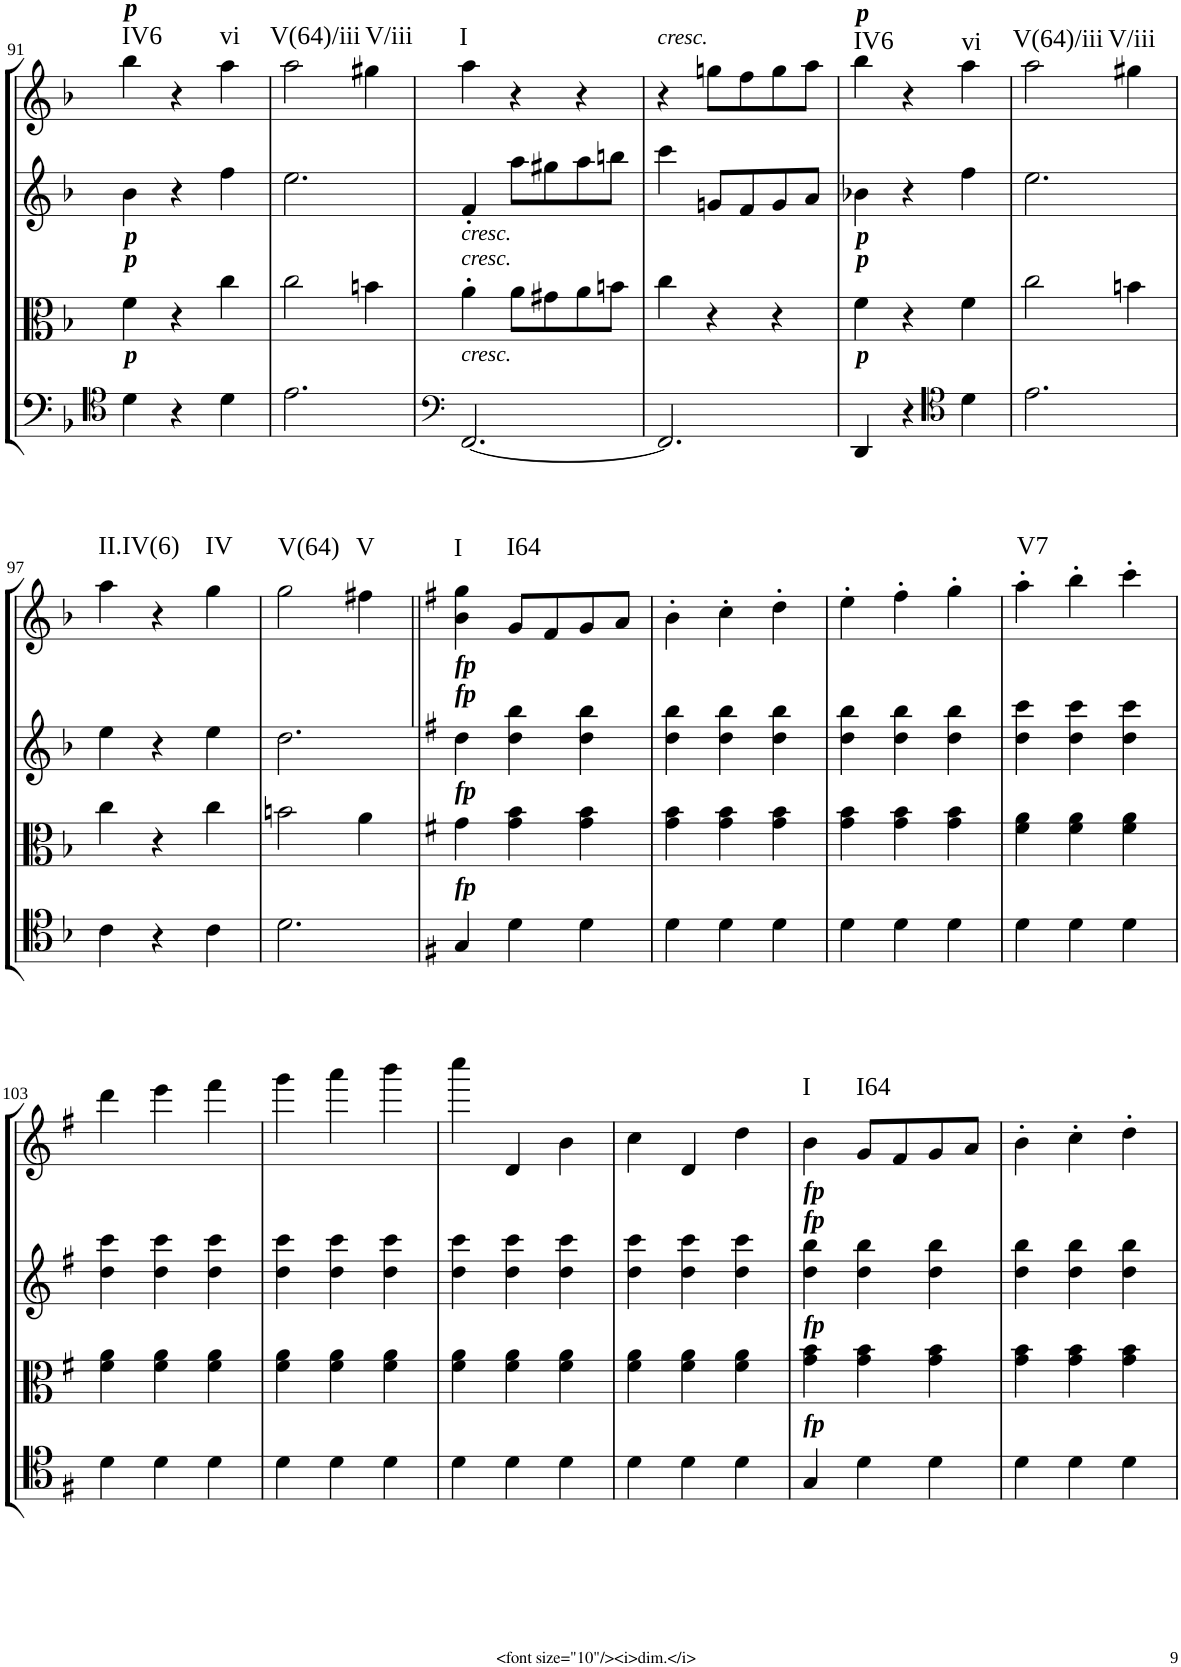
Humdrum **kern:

**kern	**kern	**kern	**kern	**harte
*part4	*part3	*part2	*part1	*part1
*staff4	*staff3	*staff2	*staff1	*
*I"Cello	*I"Viola	*I"2nd Violin	*I"1st Violin	*
*	*I'Vla	*I'Vln	*I'Vln	*
!!LO:PB:g=z
*clefC4	*clefC3	*clefG2	*clefG2	*
*k[b-]	*k[b-]	*k[b-]	*k[b-]	*
*F:	*F:	*F:	*F:	*
*M3/4	*M3/4	*M3/4	*M3/4	*
=91	=91	=91	=91	=91
!	!	!	!LO:TX:a:Bi:t=p	!
!	!LO:TX:a:Bi:t=p	!	!	!
!	!LO:TX:a:Bi:t=p	!	!	!
!LO:TX:a:Bi:t=p	!	!	!	!LO:H:kt=IV6
4d\	4f\	4b-\	4bb-\	N
4r	4r	4r	4r	.
!	!	!	!	!LO:H:kt=vi
4d\	4cc\	4ff\	4aa\	N
=92	=92	=92	=92	=92
!	!	!	!	!LO:H:kt=V(64)/iii
2.e\	2cc\	2.ee\	2aa\	N
!	!	!	!	!LO:H:kt=V/iii
.	4bn\	.	4gg#X\	N
=93	=93	=93	=93	=93
*clefF4	*	*	*	*
!	!	!LO:TX:b:i:t=cresc.	!	!
!	!LO:TX:a:i:t=cresc.	!	!	!
!LO:TX:a:i:t=cresc.	!	!	!	!LO:H:kt=I
[2.FF/	4a'\	4f'/	4aa\	N
.	8a\L	8aa\L	4r	.
.	8g#X\	8gg#X\	.	.
.	8a\	8aa\	4r	.
.	8bn\J	8bbn\J	.	.
=94	=94	=94	=94	=94
!	!	!	!LO:TX:a:i:t=cresc.	!
2.FF/]	4cc\	4ccc\	4r	.
.	4r	8gn/L	8ggn\L	.
.	.	8f/	8ff\	.
.	4r	8g/	8gg\	.
.	.	8a/J	8aa\J	.
=95	=95	=95	=95	=95
!	!	!	!LO:TX:a:Bi:t=p	!
!	!LO:TX:a:Bi:t=p	!	!	!
!	!LO:TX:a:Bi:t=p	!	!	!
!LO:TX:a:Bi:t=p	!	!	!	!LO:H:kt=IV6
4DD/	4f\	4b-X\	4bb-\	N
4r	4r	4r	4r	.
*clefC4	*	*	*	*
!	!	!	!	!LO:H:kt=vi
4d\	4f\	4ff\	4aa\	N
=96	=96	=96	=96	=96
!	!	!	!	!LO:H:kt=V(64)/iii
2.e\	2cc\	2.ee\	2aa\	N
!	!	!	!	!LO:H:kt=V/iii
.	4bn\	.	4gg#X\	N
!!LO:LB:g=z
=97	=97	=97	=97	=97
!	!	!	!	!LO:H:kt=II.IV(6)
4c\	4cc\	4ee\	4aa\	N
4r	4r	4r	4r	.
!	!	!	!	!LO:H:kt=IV
4c\	4cc\	4ee\	4gg\	N
=98	=98	=98	=98	=98
!	!	!	!	!LO:H:kt=V(64)
2.d\	2bn\	2.dd\	2gg\	N
!	!	!	!	!LO:H:kt=V
.	4a\	.	4ff#X\	N
=99||	=99||	=99||	=99||	=99||
*k[f#]	*k[f#]	*k[f#]	*k[f#]	*
*G:	*G:	*G:	*G:	*
!	!	!LO:TX:a:Bi:t=fp	!	!
!	!	!LO:TX:a:Bi:t=fp	!	!
!	!LO:TX:a:Bi:t=fp	!	!	!
!LO:TX:a:Bi:t=fp	!	!	!	!LO:H:kt=I
4G/	4g\	4dd\	4b\ 4gg\	N
!	!	!	!	!LO:H:kt=I64
4d\	4g\ 4b\	4dd\ 4bb\	8g/L	N
.	.	.	8f#/	.
4d\	4g\ 4b\	4dd\ 4bb\	8g/	.
.	.	.	8a/J	.
=100	=100	=100	=100	=100
4d\	4g\ 4b\	4dd\ 4bb\	4b'\	.
4d\	4g\ 4b\	4dd\ 4bb\	4cc'\	.
4d\	4g\ 4b\	4dd\ 4bb\	4dd'\	.
=101	=101	=101	=101	=101
4d\	4g\ 4b\	4dd\ 4bb\	4ee'\	.
4d\	4g\ 4b\	4dd\ 4bb\	4ff#'\	.
4d\	4g\ 4b\	4dd\ 4bb\	4gg'\	.
=102	=102	=102	=102	=102
!	!	!	!	!LO:H:kt=V7
4d\	4f#\ 4a\	4dd\ 4ccc\	4aa'\	N
4d\	4f#\ 4a\	4dd\ 4ccc\	4bb'\	.
4d\	4f#\ 4a\	4dd\ 4ccc\	4ccc'\	.
!!LO:LB:g=z
=103	=103	=103	=103	=103
4d\	4f#\ 4a\	4dd\ 4ccc\	4ddd\	.
4d\	4f#\ 4a\	4dd\ 4ccc\	4eee\	.
4d\	4f#\ 4a\	4dd\ 4ccc\	4fff#\	.
=104	=104	=104	=104	=104
4d\	4f#\ 4a\	4dd\ 4ccc\	4ggg\	.
4d\	4f#\ 4a\	4dd\ 4ccc\	4aaa\	.
4d\	4f#\ 4a\	4dd\ 4ccc\	4bbb\	.
=105	=105	=105	=105	=105
4d\	4f#\ 4a\	4dd\ 4ccc\	4cccc\	.
4d\	4f#\ 4a\	4dd\ 4ccc\	4d/	.
4d\	4f#\ 4a\	4dd\ 4ccc\	4b\	.
=106	=106	=106	=106	=106
4d\	4f#\ 4a\	4dd\ 4ccc\	4cc\	.
4d\	4f#\ 4a\	4dd\ 4ccc\	4d/	.
4d\	4f#\ 4a\	4dd\ 4ccc\	4dd\	.
=107	=107	=107	=107	=107
!	!	!LO:TX:a:Bi:t=fp	!	!
!	!	!LO:TX:a:Bi:t=fp	!	!
!	!LO:TX:a:Bi:t=fp	!	!	!
!LO:TX:a:Bi:t=fp	!	!	!	!LO:H:kt=I
4G/	4g\ 4b\	4dd\ 4bb\	4b\	N
!	!	!	!	!LO:H:kt=I64
4d\	4g\ 4b\	4dd\ 4bb\	8g/L	N
.	.	.	8f#/	.
4d\	4g\ 4b\	4dd\ 4bb\	8g/	.
.	.	.	8a/J	.
=108	=108	=108	=108	=108
4d\	4g\ 4b\	4dd\ 4bb\	4b'\	.
4d\	4g\ 4b\	4dd\ 4bb\	4cc'\	.
4d\	4g\ 4b\	4dd\ 4bb\	4dd'\	.
=	=	=	=	=
*-	*-	*-	*-	*-
